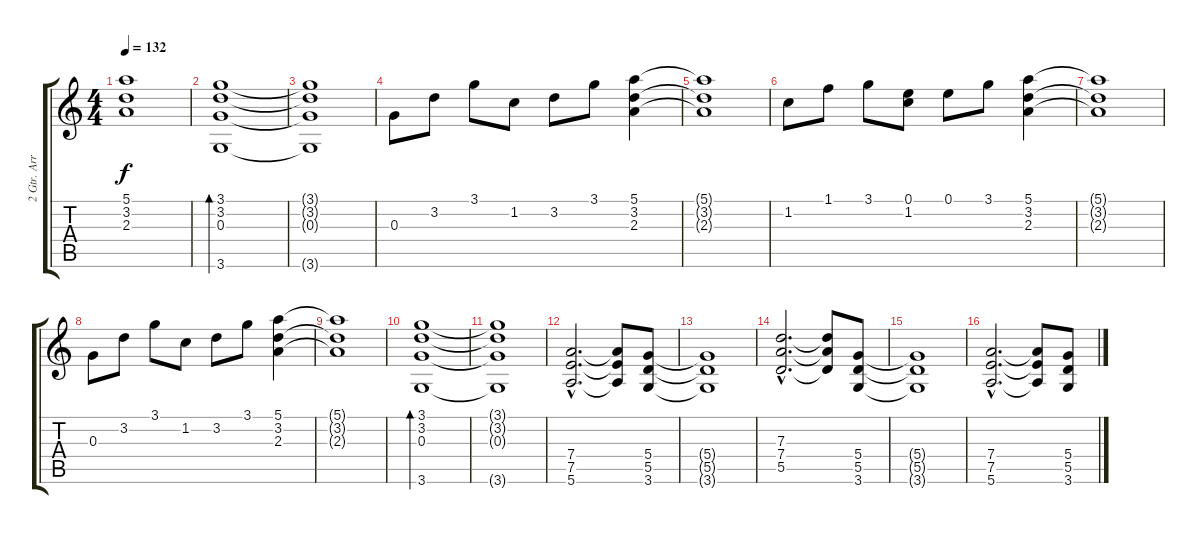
\track ("2 Gtr. Arr. Rhythm" "2 Gtr. Arr") {instrument overdrivenguitar}
\staff {score tabs}
\tuning (E4 B3 G3 D3 A2 E2) {hide}
\ts (4 4)
\tempo 132
\clef g2
\ks c
(5.1{t} 3.2{t} 2.3{t}).1{dy f} |
(3.1 3.2 0.3 3.6).1{bd 120} |
(3.1{t} 3.2{t} 0.3{t} 3.6{t}).1 |
0.3.8{instrument electricguitarclean} 3.2.8 3.1.8 1.2.8 3.2.8 3.1.8 (5.1 3.2 2.3).4 |
(5.1{t} 3.2{t} 2.3{t}).1 |
1.2.8{instrument electricguitarclean} 1.1.8 3.1.8 (0.1 1.2).8 0.1.8 3.1.8 (5.1 3.2 2.3).4 |
(5.1{t} 3.2{t} 2.3{t}).1 |
0.3.8{instrument electricguitarclean} 3.2.8 3.1.8 1.2.8 3.2.8 3.1.8 (5.1 3.2 2.3).4 |
(5.1{t} 3.2{t} 2.3{t}).1 |
(3.1 3.2 0.3 3.6).1{bd 120} |
(3.1{t} 3.2{t} 0.3{t} 3.6{t}).1 |
(7.4{hac} 7.5{hac} 5.6{hac}).2{d} (7.4{t} 7.5{t} 5.6{t}).8 (5.4 5.5 3.6).8 |
(5.4{t} 5.5{t} 3.6{t}).1 |
(7.3{hac} 7.4{hac} 5.5{hac}).2{d} (7.3{t} 7.4{t} 5.5{t}).8 (5.4 5.5 3.6).8 |
(5.4{t} 5.5{t} 3.6{t}).1 |
(7.4{hac} 7.5{hac} 5.6{hac}).2{d} (7.4{t} 7.5{t} 5.6{t}).8 (5.4 5.5 3.6).8
